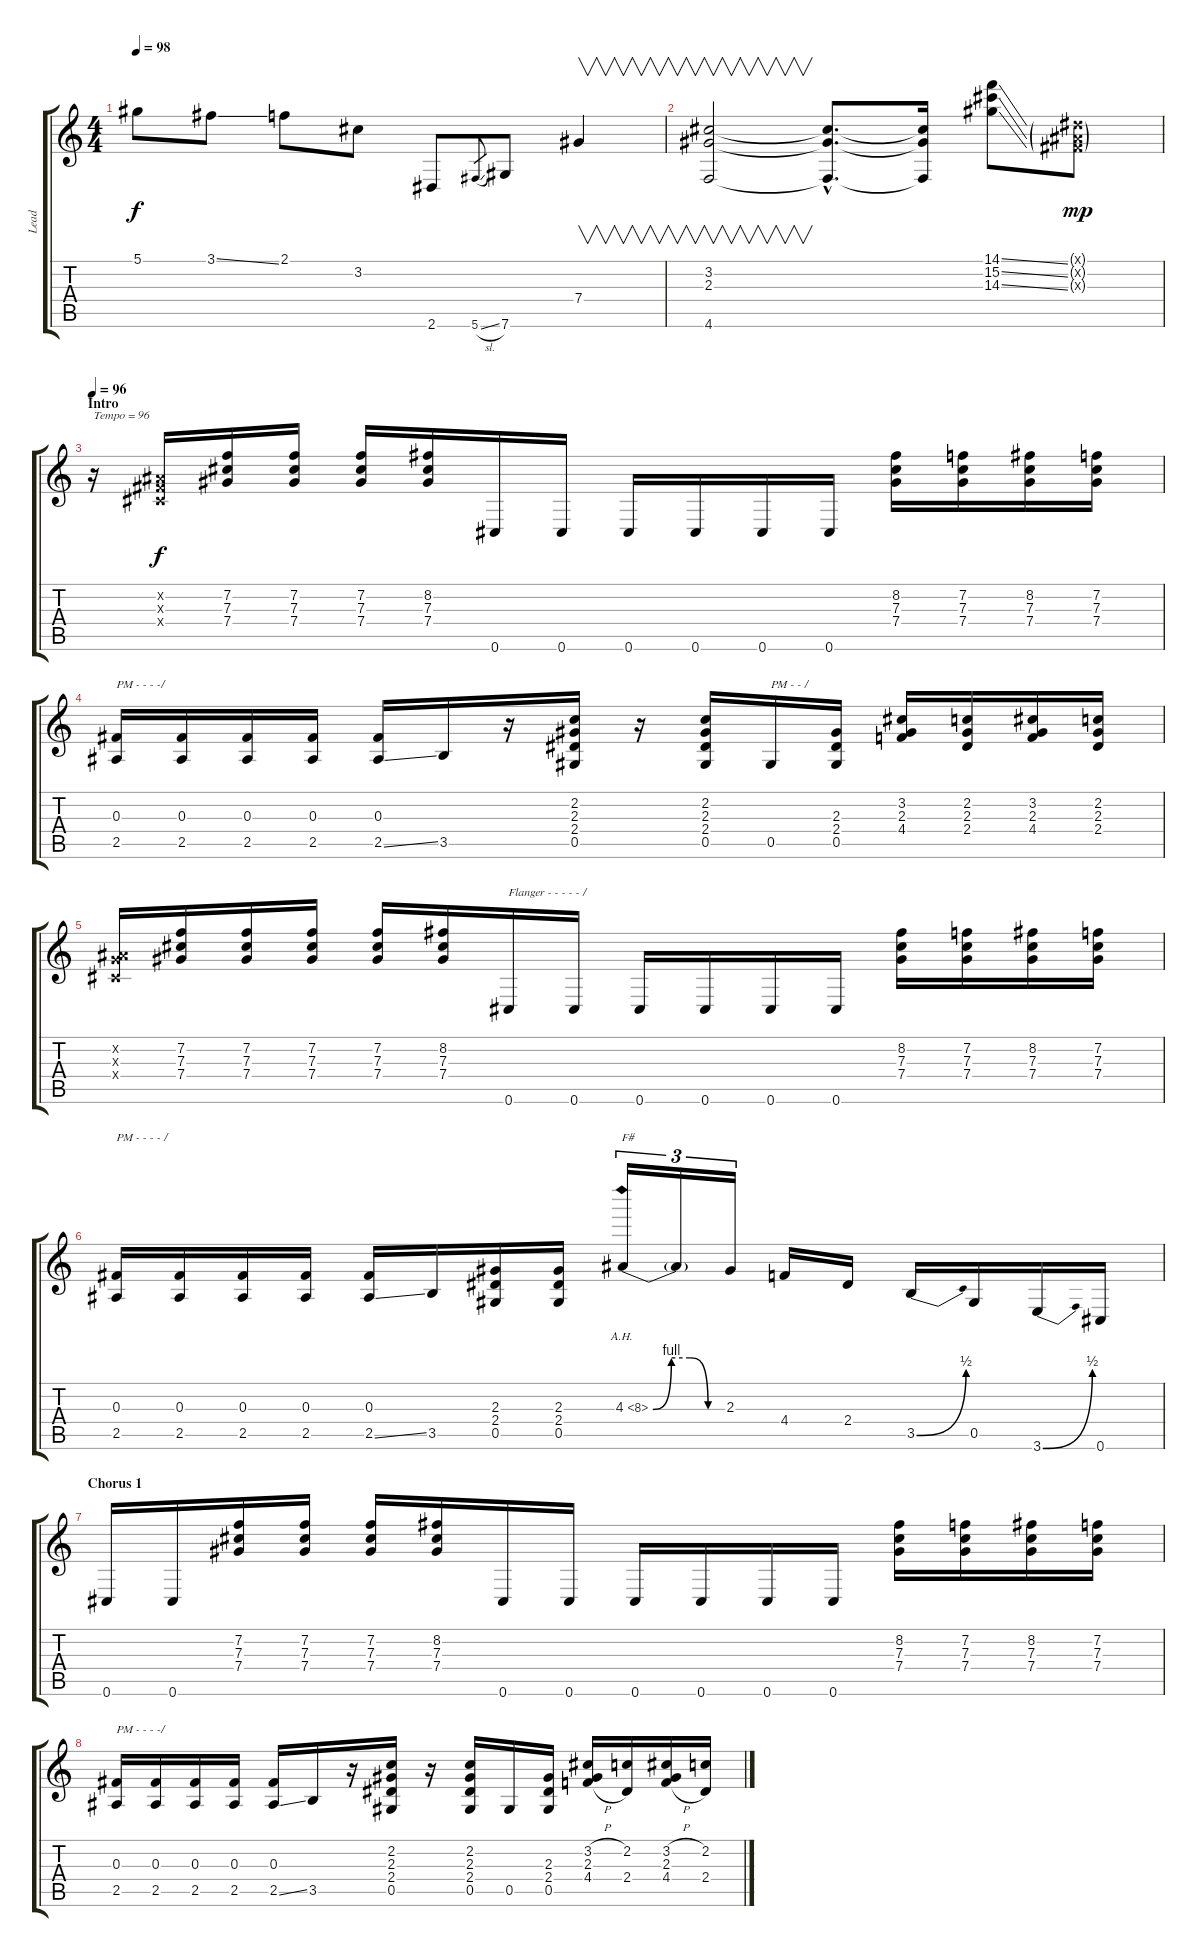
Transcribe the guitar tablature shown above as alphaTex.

\track ("Lead" "Lead") {instrument distortionguitar}
\staff {score tabs}
\tuning (Eb4 Bb3 Gb3 Db3 Ab2 Db2) {hide}
\ts (4 4)
\tempo 98
\clef g2
\ks c
5.1{t}.8{dy f} 3.1{ss}.8 2.1.8 3.2.8 2.6.8 5.6{sl}.8{gr} 7.6.8 7.4.4{v} |
(3.2 2.3 4.6).2{v} (3.2{hac t} 2.3{hac t} 4.6{hac t}).8{d} (3.2{t} 2.3{t} 4.6{t}).16 (14.1{ss} 15.2{ss} 14.3{ss}).8 (0.1{g x} 0.2{g x} 0.3{g x}).8{dy mp} |
\section ("" "Intro")
\tempo 96
r.16{txt "Tempo = 96"} (0.2{x} 0.3{x} 0.4{x}).16{dy f} (7.2 7.3 7.4).16 (7.2 7.3 7.4).16 (7.2 7.3 7.4).16 (8.2 7.3 7.4).16 0.6.16 0.6.16 0.6.16 0.6.16 0.6.16 0.6.16 (8.2 7.3 7.4).16 (7.2 7.3 7.4).16 (8.2 7.3 7.4).16 (7.2 7.3 7.4).16 |
(0.3 2.5).16{txt "PM - - - -/"} (0.3 2.5).16 (0.3 2.5).16 (0.3 2.5).16 (0.3 2.5{ss}).16 3.5.16 r.16 (2.2 2.3 2.4 0.5).16 r.16 (2.2 2.3 2.4 0.5).16 0.5.16{txt "PM - - /"} (2.3 2.4 0.5).16 (3.2 2.3 4.4).16 (2.2 2.3 2.4).16 (3.2 2.3 4.4).16 (2.2 2.3 2.4).16 |
(0.2{x} 1.3{x} 0.4{x}).16 (7.2 7.3 7.4).16 (7.2 7.3 7.4).16 (7.2 7.3 7.4).16 (7.2 7.3 7.4).16 (8.2 7.3 7.4).16 0.6.16{txt "Flanger - - - - - /"} 0.6.16 0.6.16 0.6.16 0.6.16 0.6.16 (8.2 7.3 7.4).16 (7.2 7.3 7.4).16 (8.2 7.3 7.4).16 (7.2 7.3 7.4).16 |
(0.3 2.5).16{txt "PM - - - - /"} (0.3 2.5).16 (0.3 2.5).16 (0.3 2.5).16 (0.3 2.5{ss}).16 3.5.16 (2.3 2.4 0.5).16 (2.3 2.4 0.5).16 4.3{be (custom 0 0 15 4 30 4 45 0 60 0) ah 4}.16{tu (3 2) txt "F#"} 4.3{t}.16{tu (3 2)} 2.3.16{tu (3 2)} 4.4.16 2.4.16 3.5{be (bend 0 0 60 2)}.16 0.5.16 3.6{be (bend 0 0 60 2)}.16 0.6.16 |
\section ("" "Chorus 1")
0.6.16 0.6.16 (7.2 7.3 7.4).16 (7.2 7.3 7.4).16 (7.2 7.3 7.4).16 (8.2 7.3 7.4).16 0.6.16 0.6.16 0.6.16 0.6.16 0.6.16 0.6.16 (8.2 7.3 7.4).16 (7.2 7.3 7.4).16 (8.2 7.3 7.4).16 (7.2 7.3 7.4).16 |
(0.3 2.5).16{txt "PM - - - -/"} (0.3 2.5).16 (0.3 2.5).16 (0.3 2.5).16 (0.3 2.5{ss}).16 3.5.16 r.16 (2.2 2.3 2.4 0.5).16 r.16 (2.2 2.3 2.4 0.5).16 0.5.16 (2.3 2.4 0.5).16 (3.2{h} 2.3 4.4{h}).16 (2.2 2.4).16 (3.2{h} 2.3 4.4{h}).16 (2.2 2.4).16
